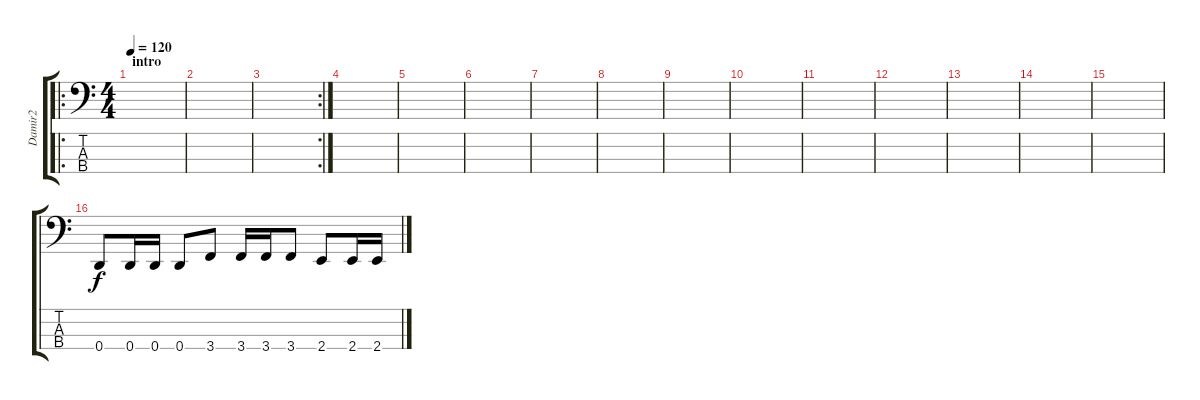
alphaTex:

\track ("Damir2" "Damir2") {instrument slapbass1}
\staff {score tabs}
\tuning (G2 D2 A1 D1) {hide}
\ro
\ts (4 4)
\section ("" "intro")
\tempo 120
\clef f4
\ks c
|
|
\rc 2
|
|
|
|
|
|
|
|
|
|
|
|
|
0.4.8 0.4.16 0.4.16 0.4.8 3.4.8 3.4.16 3.4.16 3.4.8 2.4.8 2.4.16 2.4.16
